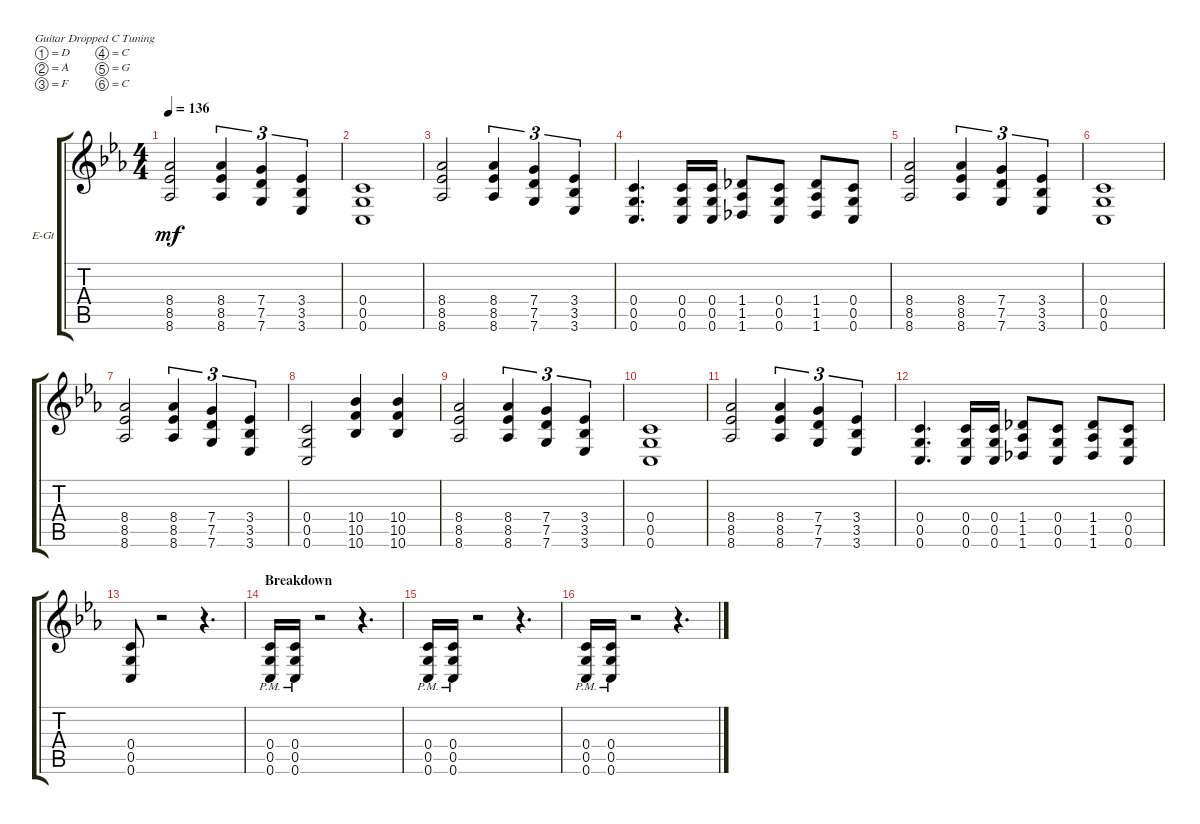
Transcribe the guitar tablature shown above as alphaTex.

\defaultSystemsLayout 4
\bracketExtendMode groupsimilarinstruments
\firstSystemTrackNameOrientation horizontal
\otherSystemsTrackNameOrientation horizontal
\track ("Rhythm/R Channel" "E-Gt") {instrument distortionguitar}
\staff {score tabs}
\tuning (D4 A3 F3 C3 G2 C2)
\ts (4 4)
\tempo 136
\clef g2
\ks cminor
(8.6 8.5 8.4).2{dy mf} (8.6 8.5 8.4).4{tu (3 2)} (7.5 7.4 7.6).4{tu (3 2)} (3.6 3.5 3.4).4{tu (3 2)} |
(0.6 0.4 0.5).1 |
(8.6 8.5 8.4).2 (8.6 8.5 8.4).4{tu (3 2)} (7.5 7.4 7.6).4{tu (3 2)} (3.6 3.5 3.4).4{tu (3 2)} |
(0.6 0.5 0.4).4{d} (0.6 0.5 0.4).16 (0.4 0.5 0.6).16 (1.6 1.5 1.4).8 (0.6 0.5 0.4).8 (1.4 1.5 1.6).8 (0.6 0.5 0.4).8 |
(8.6 8.5 8.4).2 (8.6 8.5 8.4).4{tu (3 2)} (7.5 7.4 7.6).4{tu (3 2)} (3.6 3.5 3.4).4{tu (3 2)} |
(0.6 0.4 0.5).1 |
(8.6 8.5 8.4).2 (8.6 8.5 8.4).4{tu (3 2)} (7.5 7.4 7.6).4{tu (3 2)} (3.6 3.5 3.4).4{tu (3 2)} |
(0.6 0.5 0.4).2 (10.6 10.5 10.4).4 (10.4 10.5 10.6).4 |
(8.6 8.5 8.4).2 (8.6 8.5 8.4).4{tu (3 2)} (7.5 7.4 7.6).4{tu (3 2)} (3.6 3.5 3.4).4{tu (3 2)} |
(0.6 0.4 0.5).1 |
(8.6 8.5 8.4).2 (8.6 8.5 8.4).4{tu (3 2)} (7.5 7.4 7.6).4{tu (3 2)} (3.6 3.5 3.4).4{tu (3 2)} |
(0.6 0.5 0.4).4{d} (0.6 0.5 0.4).16 (0.4 0.5 0.6).16 (1.6 1.5 1.4).8 (0.6 0.5 0.4).8 (1.4 1.5 1.6).8 (0.6 0.5 0.4).8 |
(0.5 0.4 0.6).8 r.2 r.4{d} |
\section ("" "Breakdown")
\scale
0.373737 (0.6{pm} 0.5{pm} 0.4{pm}).16 (0.6{pm} 0.5{pm} 0.4{pm}).16 r.2 r.4{d} |
\scale
0.313131 (0.6{pm} 0.5{pm} 0.4{pm}).16 (0.6{pm} 0.5{pm} 0.4{pm}).16 r.2 r.4{d} |
\scale
0.322917 (0.6{pm} 0.5{pm} 0.4{pm}).16 (0.6{pm} 0.5{pm} 0.4{pm}).16 r.2 r.4{d}
